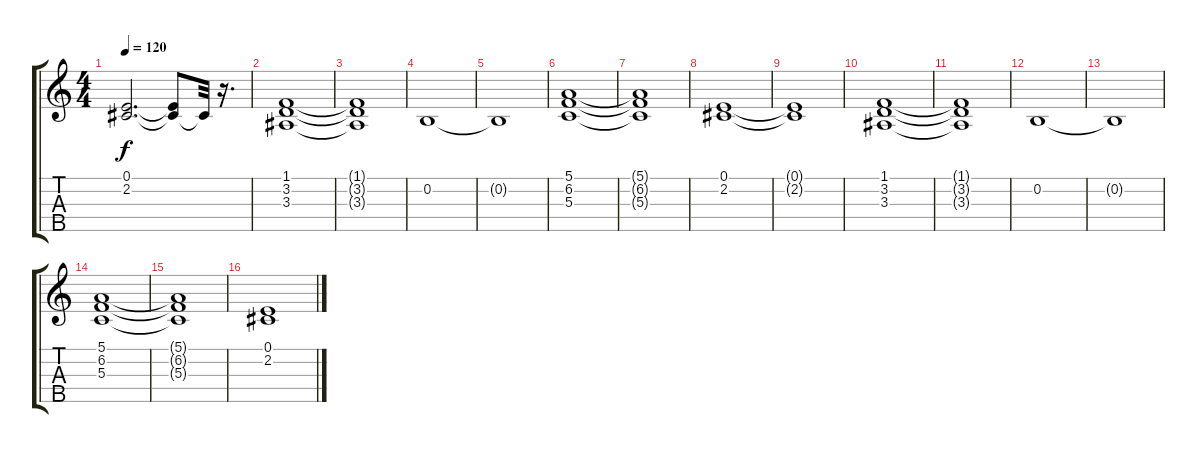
\track "" {instrument synthstrings1}
\staff {score tabs}
\tuning (E4 B3 G3 D3 A2) {hide}
\ts (4 4)
\tempo 120
\clef g2
\ks c
(0.1 2.2).2{d dy f} (0.1{t} 2.2{t}).8 2.2{t}.32 r.16{d} |
(1.1 3.2 3.3).1 |
(1.1{t} 3.2{t} 3.3{t}).1 |
0.2.1 |
0.2{t}.1 |
(5.1 6.2 5.3).1 |
(5.1{t} 6.2{t} 5.3{t}).1 |
(0.1 2.2).1 |
(0.1{t} 2.2{t}).1 |
(1.1 3.2 3.3).1 |
(1.1{t} 3.2{t} 3.3{t}).1 |
0.2.1 |
0.2{t}.1 |
(5.1 6.2 5.3).1 |
(5.1{t} 6.2{t} 5.3{t}).1 |
(0.1 2.2).1
